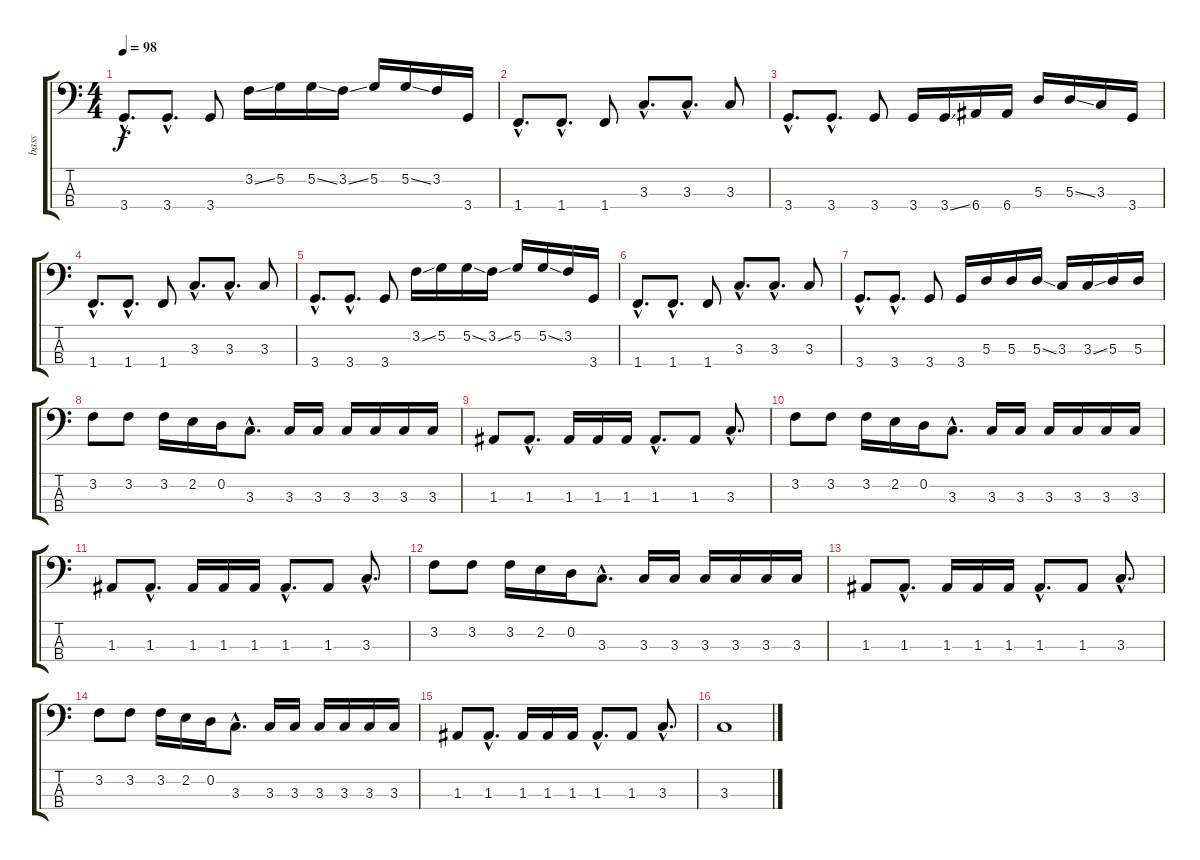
\track ("bass" "bass") {instrument electricbassfinger}
\staff {score tabs}
\tuning (G2 D2 A1 E1) {hide}
\ts (4 4)
\tempo 98
\clef f4
\ks c
3.4{hac}.8{d dy f} 3.4{hac}.8{d} 3.4.8 3.2{ss}.16 5.2.16 5.2{ss}.16 3.2{ss}.16 5.2.16 5.2{ss}.16 3.2.16 3.4.16 |
1.4{hac}.8{d} 1.4{hac}.8{d} 1.4.8 3.3{hac}.8{d} 3.3{hac}.8{d} 3.3.8 |
3.4{hac}.8{d} 3.4{hac}.8{d} 3.4.8 3.4.16 3.4{ss}.16 6.4.16 6.4.16 5.3.16 5.3{ss}.16 3.3.16 3.4.16 |
1.4{hac}.8{d} 1.4{hac}.8{d} 1.4.8 3.3{hac}.8{d} 3.3{hac}.8{d} 3.3.8 |
3.4{hac}.8{d} 3.4{hac}.8{d} 3.4.8 3.2{ss}.16 5.2.16 5.2{ss}.16 3.2{ss}.16 5.2.16 5.2{ss}.16 3.2.16 3.4.16 |
1.4{hac}.8{d} 1.4{hac}.8{d} 1.4.8 3.3{hac}.8{d} 3.3{hac}.8{d} 3.3.8 |
3.4{hac}.8{d} 3.4{hac}.8{d} 3.4.8 3.4.16 5.3.16 5.3.16 5.3{ss}.16 3.3.16 3.3{ss}.16 5.3.16 5.3.16 |
3.2.8 3.2.8 3.2.16 2.2.16 0.2.16 3.3{hac}.8{d} 3.3.16 3.3.16 3.3.16 3.3.16 3.3.16 3.3.16 |
1.3.8 1.3{hac}.8{d} 1.3.16 1.3.16 1.3.16 1.3{hac}.8{d} 1.3.8 3.3{hac}.8{d} |
3.2.8 3.2.8 3.2.16 2.2.16 0.2.16 3.3{hac}.8{d} 3.3.16 3.3.16 3.3.16 3.3.16 3.3.16 3.3.16 |
1.3.8 1.3{hac}.8{d} 1.3.16 1.3.16 1.3.16 1.3{hac}.8{d} 1.3.8 3.3{hac}.8{d} |
3.2.8 3.2.8 3.2.16 2.2.16 0.2.16 3.3{hac}.8{d} 3.3.16 3.3.16 3.3.16 3.3.16 3.3.16 3.3.16 |
1.3.8 1.3{hac}.8{d} 1.3.16 1.3.16 1.3.16 1.3{hac}.8{d} 1.3.8 3.3{hac}.8{d} |
3.2.8 3.2.8 3.2.16 2.2.16 0.2.16 3.3{hac}.8{d} 3.3.16 3.3.16 3.3.16 3.3.16 3.3.16 3.3.16 |
1.3.8 1.3{hac}.8{d} 1.3.16 1.3.16 1.3.16 1.3{hac}.8{d} 1.3.8 3.3{hac}.8{d} |
3.3.1
